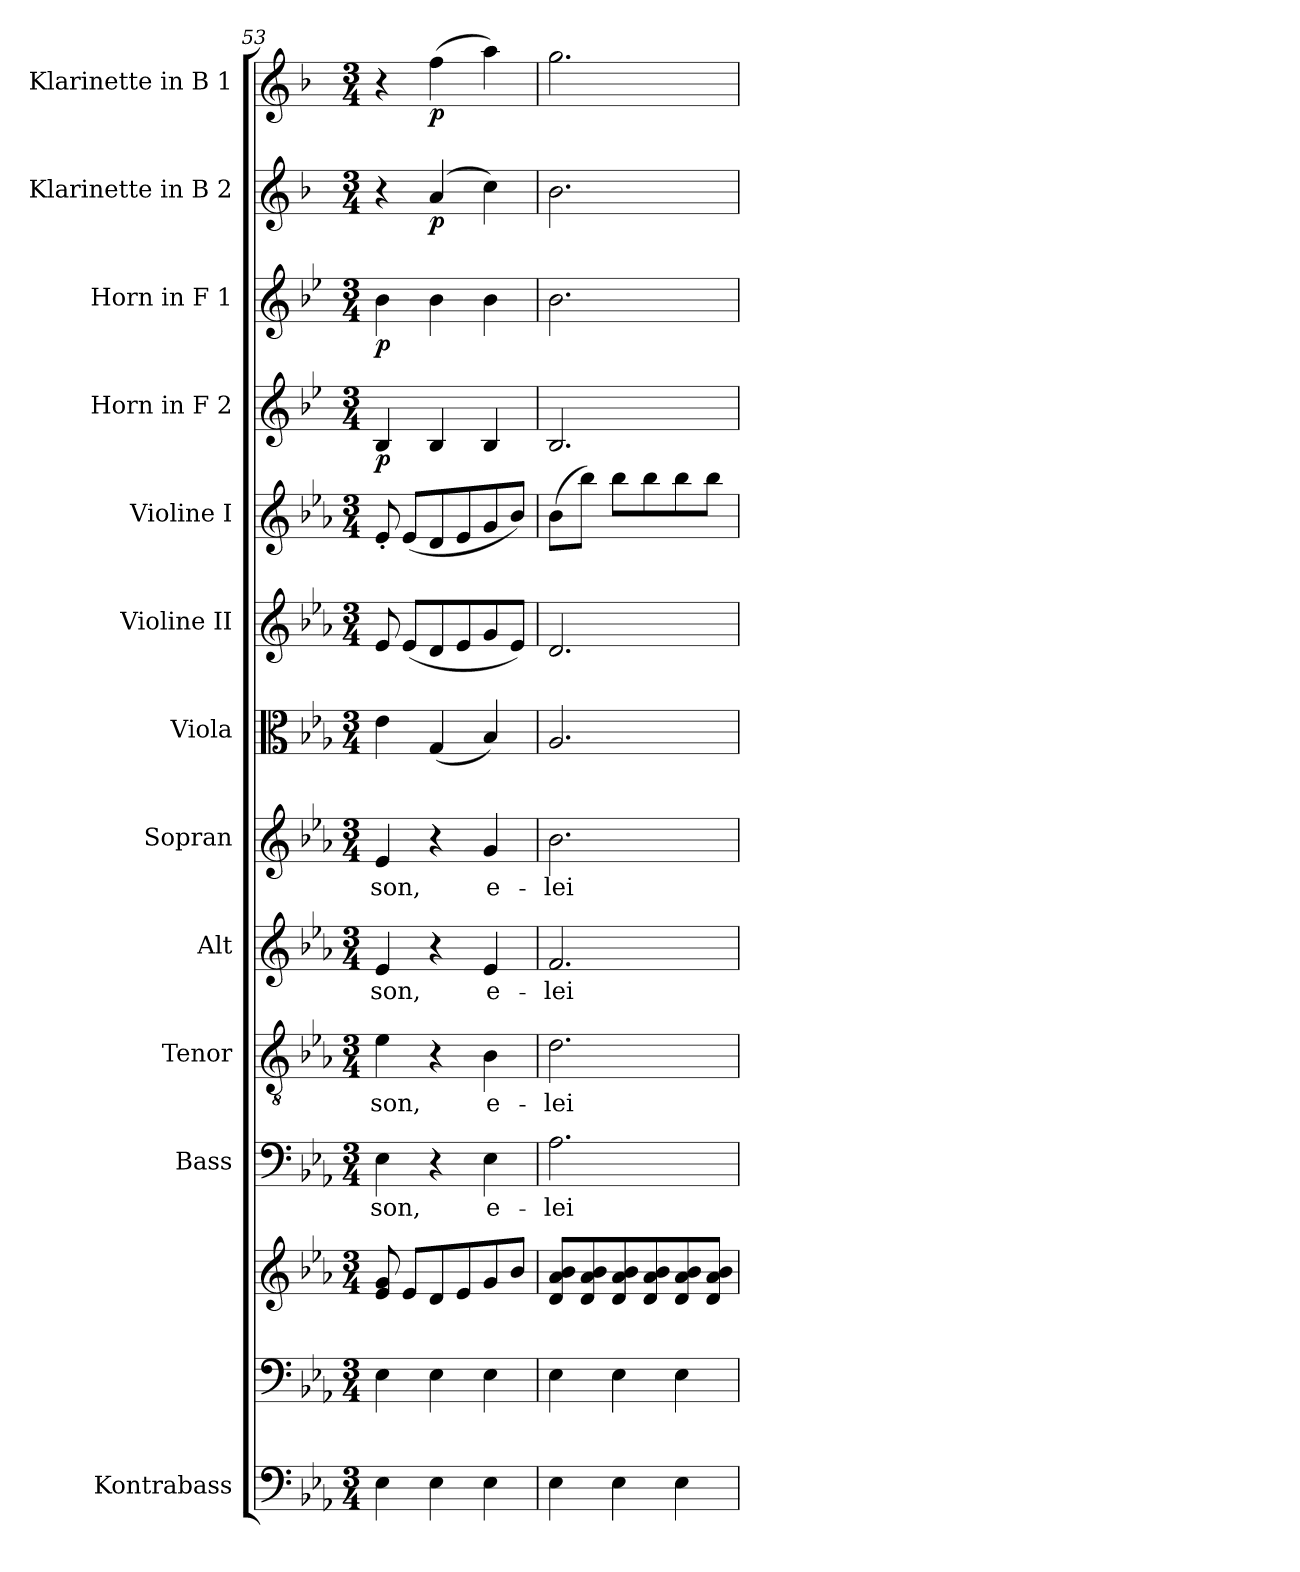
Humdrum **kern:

**kern	**kern	**kern	**kern	**text	**kern	**text	**kern	**text	**kern	**text	**kern	**kern	**kern	**kern	**dynam	**kern	**dynam	**kern	**dynam	**kern	**dynam
*part13	*part12	*part12	*part11	*part11	*part10	*part10	*part9	*part9	*part8	*part8	*part7	*part6	*part5	*part4	*part4	*part3	*part3	*part2	*part2	*part1	*part1
*staff14	*staff13	*staff12	*staff11	*staff11	*staff10	*staff10	*staff9	*staff9	*staff8	*staff8	*staff7	*staff6	*staff5	*staff4	*staff4	*staff3	*staff3	*staff2	*staff2	*staff1	*staff1
*I"Kontrabass	*	*	*I"Bass	*	*I"Tenor	*	*I"Alt	*	*I"Sopran	*	*I"Viola	*I"Violine II	*I"Violine I	*I"Horn in F 2	*	*I"Horn in F 1	*	*I"Klarinette in B 2	*	*I"Klarinette in B 1	*
*I'Kb.	*	*	*I'B	*	*I'T	*	*I'A	*	*I'S	*	*I'Vla.	*I'Vl. II	*I'Vl. I	*I'Hrn. 2	*	*I'Hrn. 1	*	*	*	*	*
*clefF4	*clefF4	*clefG2	*clefF4	*	*clefGv2	*	*clefG2	*	*clefG2	*	*clefC3	*clefG2	*clefG2	*clefG2	*	*clefG2	*	*clefG2	*	*clefG2	*
*ITrd7c12	*	*	*	*	*	*	*	*	*	*	*	*	*	*ITrd4c7	*	*ITrd4c7	*	*ITrd1c2	*	*ITrd1c2	*
*k[b-e-a-]	*k[b-e-a-]	*k[b-e-a-]	*k[b-e-a-]	*	*k[b-e-a-]	*	*k[b-e-a-]	*	*k[b-e-a-]	*	*k[b-e-a-]	*k[b-e-a-]	*k[b-e-a-]	*k[b-e-a-]	*	*k[b-e-a-]	*	*k[b-e-a-]	*	*k[b-e-a-]	*
*E-:	*E-:	*E-:	*E-:	*	*E-:	*	*E-:	*	*E-:	*	*E-:	*E-:	*E-:	*E-:	*	*E-:	*	*E-:	*	*E-:	*
*M3/4	*M3/4	*M3/4	*M3/4	*	*M3/4	*	*M3/4	*	*M3/4	*	*M3/4	*M3/4	*M3/4	*M3/4	*	*M3/4	*	*M3/4	*	*M3/4	*
=53	=53	=53	=53	=53	=53	=53	=53	=53	=53	=53	=53	=53	=53	=53	=53	=53	=53	=53	=53	=53	=53
!	!	!	!	!LO:LY:b	!	!LO:LY:b	!	!LO:LY:b	!	!LO:LY:b	!	!	!	!	!LO:DY:b	!	!LO:DY:b	!	!	!	!
4EE-\	4E-\	8e-/ 8g/	4E-\	-son,	4e-\	-son,	4e-/	-son,	4e-/	-son,	4e-\	8e-/	8e-'</	4E-/	p	4e-\	p	4r	.	4r	.
.	.	8e-/L	.	.	.	.	.	.	.	.	.	(<8e-/L	(<8e-/L	.	.	.	.	.	.	.	.
!	!	!	!	!	!	!	!	!	!	!	!	!	!	!	!	!	!	!	!LO:DY:b	!	!LO:DY:b
4EE-\	4E-\	8d/	4r	.	4r	.	4r	.	4r	.	(<4G/	8d/	8d/	4E-/	.	4e-\	.	(4g/	p	(>4ee-\	p
.	.	8e-/	.	.	.	.	.	.	.	.	.	8e-/	8e-/	.	.	.	.	.	.	.	.
!	!	!	!	!LO:LY:b	!	!LO:LY:b	!	!LO:LY:b	!	!LO:LY:b	!	!	!	!	!	!	!	!	!	!	!
4EE-\	4E-\	8g/	4E-\	e-	4B-\	e-	4e-/	e-	4g/	e-	4B-/)	8g/	8g/	4E-/	.	4e-\	.	4b-\)	.	4gg\)	.
.	.	8b-/J	.	.	.	.	.	.	.	.	.	8e-/J)	8b-/J)	.	.	.	.	.	.	.	.
=54	=54	=54	=54	=54	=54	=54	=54	=54	=54	=54	=54	=54	=54	=54	=54	=54	=54	=54	=54	=54	=54
!	!	!	!	!LO:LY:b	!	!LO:LY:b	!	!LO:LY:b	!	!LO:LY:b	!	!	!	!	!	!	!	!	!	!	!
4EE-\	4E-\	8d/ 8a-/ 8b-/L	2.A-\	-lei-	2.d\	-lei-	2.f/	-lei-	2.b-\	-lei-	2.A-/	2.d/	(>8b-\L	2.E-/	.	2.e-\	.	2.a-\	.	2.ff\	.
.	.	8d/ 8a-/ 8b-/	.	.	.	.	.	.	.	.	.	.	8bb-\J)	.	.	.	.	.	.	.	.
4EE-\	4E-\	8d/ 8a-/ 8b-/	.	.	.	.	.	.	.	.	.	.	8bb-\L	.	.	.	.	.	.	.	.
.	.	8d/ 8a-/ 8b-/	.	.	.	.	.	.	.	.	.	.	8bb-\	.	.	.	.	.	.	.	.
4EE-\	4E-\	8d/ 8a-/ 8b-/	.	.	.	.	.	.	.	.	.	.	8bb-\	.	.	.	.	.	.	.	.
.	.	8d/ 8a-/ 8b-/J	.	.	.	.	.	.	.	.	.	.	8bb-\J	.	.	.	.	.	.	.	.
=	=	=	=	=	=	=	=	=	=	=	=	=	=	=	=	=	=	=	=	=	=
*-	*-	*-	*-	*-	*-	*-	*-	*-	*-	*-	*-	*-	*-	*-	*-	*-	*-	*-	*-	*-	*-
